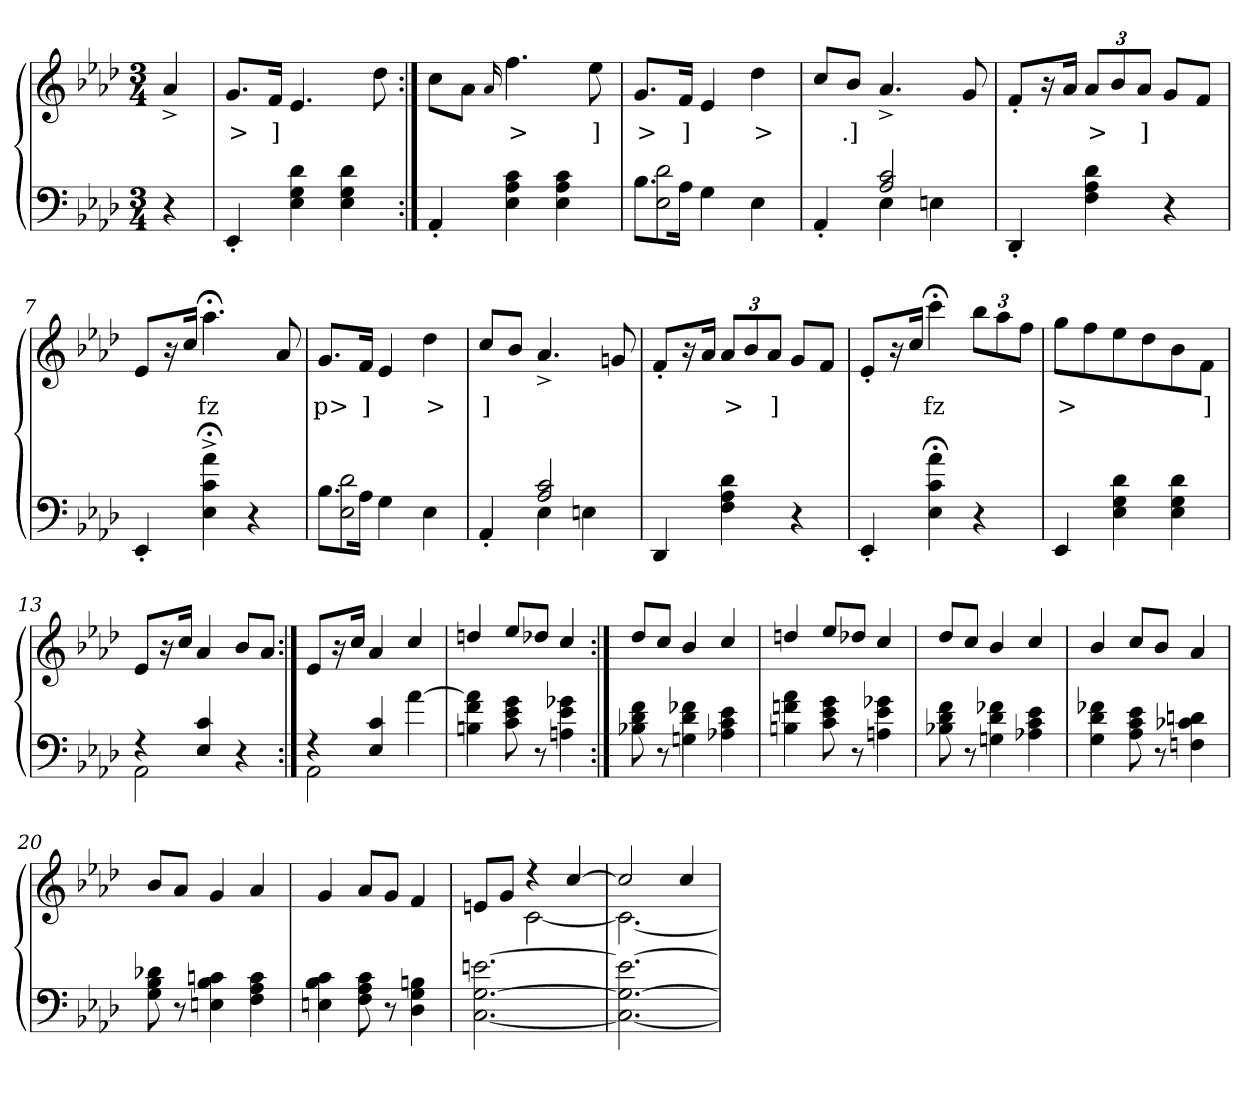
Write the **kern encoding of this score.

**kern	**kern	**text
*part2	*part1	*part1
*staff2	*staff1	*staff1
*clefF4	*clefG2	*
*k[b-e-a-d-]	*k[b-e-a-d-]	*
*M3/4	*M3/4	*
=1	=1	=1
4r	4a-^>	.
=2	=2	=2
4EE-'>	8.gL	>
.	16fJk	]
4d- 4G 4E-	4.e-	.
4d- 4G 4E-	.	.
.	8dd-	.
=3:|!	=3:|!	=3:|!
4AA-'>	8ccL	.
.	8a-J	.
.	16qqa-/	.
4c 4A- 4E-	4.ff	>
4c 4A- 4E-	.	.
.	8ee-	]
=4	=4	=4
*^	*	*
8.B-\L	2d- 2E-	8.gL	>
16A-Jk	.	16fJk	]
4G\	.	4e-	.
4ryy	4E-	4dd-	>
=5	=5	=5	=5
4AA-'>	4ryy	8cc/L	.
.	.	8b-J	.]
2c 2A-	4E-	4.a-^>	.
.	4En	.	.
.	.	8g	.
*v	*v	*	*
=6	=6	=6
4DD-'>	8f'>L	.
.	16r	.
.	16a-Jk	.
4d- 4A- 4F	12a-L	>
.	12b-	.
.	12a-J	]
4r	8gL	.
.	8fJ	.
=7	=7	=7
4EE-'>	8e-L	.
.	16r	.
.	16ccJk	.
4a-;<^> 4c;<^> 4E-;<^>	4.aa-;<	fz
4r	.	.
.	8a-	.
=8	=8	=8
*^	*	*
8.B-\L	2d- 2E-	8.gL	p>
16A-Jk	.	16fJk	]
4G\	.	4e-	.
4ryy	4E-	4dd-	>
=9	=9	=9	=9
4AA-'>	4ryy	8cc/L	]
.	.	8b-J	.
2c 2A-	4E-	4.a-^>	.
.	4En	.	.
.	.	8gn	.
*v	*v	*	*
=10	=10	=10
4DD-	8f'>L	.
.	16r	.
.	16a-Jk	.
4d- 4A- 4F	12a-L	>
.	12b-	.
.	12a-J	]
4r	8gL	.
.	8fJ	.
=11	=11	=11
4EE-'>	8e-'>L	.
.	16r	.
.	16ccJk	.
4a-;< 4c;< 4E-;<	4ccc;<	fz
4r	12bb-L	.
.	12aa-	.
.	12ffJ	.
=12	=12	=12
4EE-	8ggL	>
.	8ff	.
4d- 4G 4E-	8ee-	.
.	8dd-	.
4d- 4G 4E-	8b-	.
.	8fJ	]
=13	=13	=13
*^	*	*
4r	2AA-	8e-L	.
.	.	16r	.
.	.	16ccJk	.
4c 4E-	.	4a-	.
4ryy	4r	8b-L	.
.	.	8a-J	.
=14:|!	=14:|!	=14:|!	=14:|!
4r	2AA-	8e-L	.
.	.	16r	.
.	.	16ccJk	.
4c 4E-	.	4a-	.
[4a-\	4ryy	4cc/	.
*v	*v	*	*
=15	=15	=15
4a-] 4f 4Bn	4ddn/	.
8g 8e- 8c	8ee-/L	.
8r	8dd-XJ	.
4g-X 4e- 4An	4cc/	.
=16:|!	=16:|!	=16:|!
8f 8d- 8B-X	8dd-/L	.
8r	8ccJ	.
4f-X 4d- 4Gn	4b-/	.
4e- 4c 4A-X	4cc/	.
=17	=17	=17
4a- 4fn 4Bn	4ddn/	.
8g 8e- 8c	8ee-/L	.
8r	8dd-XJ	.
4g-X 4e- 4An	4cc/	.
=18	=18	=18
8f 8d- 8B-X	8dd-/L	.
8r	8ccJ	.
4f-X 4d- 4Gn	4b-/	.
4e- 4c 4A-X	4cc/	.
=19	=19	=19
4f-X 4d- 4G	4b-/	.
8e- 8c 8A-	8cc/L	.
8r	8b-J	.
4dn 4c-X 4Fn	4a-	.
=20	=20	=20
8d-X 8B- 8G	8b-L	.
8r	8a-J	.
4cn 4B- 4En	4g	.
4c 4A- 4F	4a-	.
=21	=21	=21
4c 4B- 4En	4g	.
8c 8A- 8F	8a-L	.
8r	8gJ	.
4Bn 4G 4D-	4f	.
=22	=22	=22
*	*^	*
[2.en [2.G [2.C	8enL	4ryy	.
.	8gJ	.	.
.	4r	[2c	.
.	[4cc	.	.
=23	=23	=23	=23
2.en_ 2.G_ 2.C_	2cc]	2.c_	.
.	4cc	.	.
*	*v	*v	*
=	=	=
*-	*-	*-
